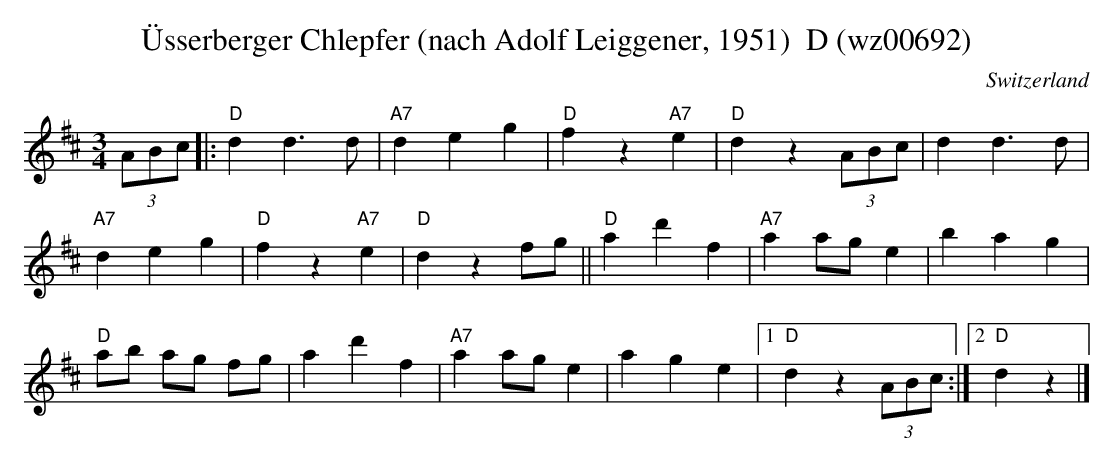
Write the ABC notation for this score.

X:1
T: Üsserberger Chlepfer (nach Adolf Leiggener, 1951)  D (wz00692)
O:Switzerland
M:3/4
L:1/4
K:D major
(3A/B/c/ |: "D"dd>d | "A7"deg | "D"fz"A7"e | "D"dz(3A/B/c/ |dd>d |
"A7"deg | "D"fz"A7"e | "D"dzf/g/ || "D"ad'f | "A7"a a/g/e | bag |
"D"a/b/ a/g/ f/g/ | ad'f | "A7"aa/g/e | age |1 "D"dz(3A/B/c/  :|2 "D"dz |]
